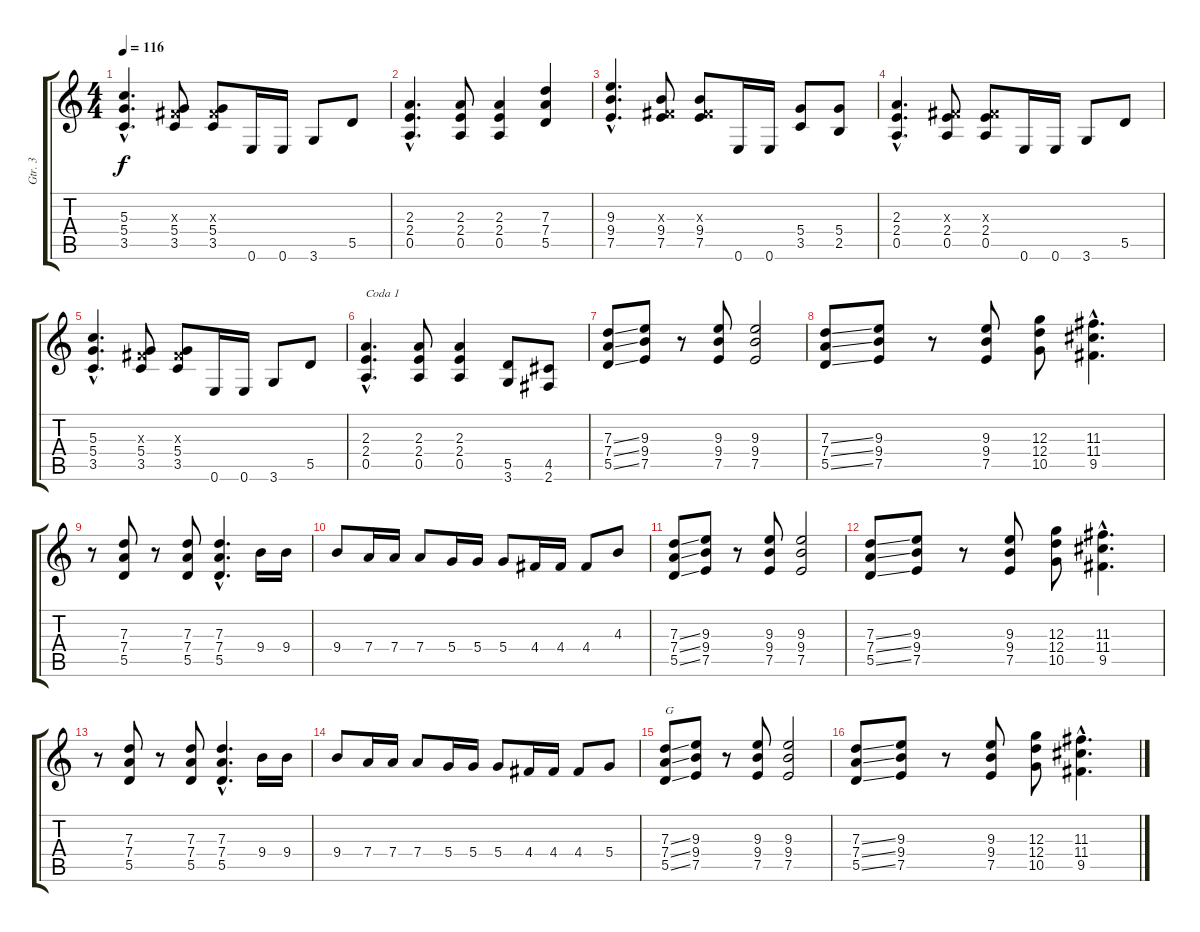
\track ("Gtr. 3" "Gtr. 3") {instrument overdrivenguitar}
\staff {score tabs}
\tuning (E4 B3 G3 D3 A2 E2) {hide}
\ts (4 4)
\tempo 116
\clef g2
\ks c
(5.3{hac} 5.4{hac} 3.5{hac}).4{d dy f} (-1.3{x} 5.4 3.5).8 (-1.3{x} 5.4 3.5).8 0.6.16 0.6.16 3.6.8 5.5.8 |
(2.3{hac} 2.4{hac} 0.5{hac}).4{d} (2.3 2.4 0.5).8 (2.3 2.4 0.5).4 (7.3 7.4 5.5).4 |
(9.3{hac} 9.4{hac} 7.5{hac}).4{d} (-1.3{x} 9.4 7.5).8 (-1.3{x} 9.4 7.5).8 0.6.16 0.6.16 (5.4 3.5).8 (5.4 2.5).8 |
(2.3{hac} 2.4{hac} 0.5{hac}).4{d} (-1.3{x} 2.4 0.5).8 (-1.3{x} 2.4 0.5).8 0.6.16 0.6.16 3.6.8 5.5.8 |
(5.3{hac} 5.4{hac} 3.5{hac}).4{d} (-1.3{x} 5.4 3.5).8 (-1.3{x} 5.4 3.5).8 0.6.16 0.6.16 3.6.8 5.5.8 |
(2.3{hac} 2.4{hac} 0.5{hac}).4{d txt "Coda 1"} (2.3 2.4 0.5).8 (2.3 2.4 0.5).4 (5.5 3.6).8 (4.5 2.6).8 |
(7.3{ss} 7.4{ss} 5.5{ss}).8 (9.3 9.4 7.5).8 r.8 (9.3 9.4 7.5).8 (9.3 9.4 7.5).2 |
(7.3{ss} 7.4{ss} 5.5{ss}).8 (9.3 9.4 7.5).8 r.8 (9.3 9.4 7.5).8 (12.3 12.4 10.5).8 (11.3{hac} 11.4{hac} 9.5{hac}).4{d} |
r.8 (7.3 7.4 5.5).8 r.8 (7.3 7.4 5.5).8 (7.3{hac} 7.4{hac} 5.5{hac}).4{d} 9.4.16 9.4.16 |
9.4.8 7.4.16 7.4.16 7.4.8 5.4.16 5.4.16 5.4.8 4.4.16 4.4.16 4.4.8 4.3.8 |
(7.3{ss} 7.4{ss} 5.5{ss}).8 (9.3 9.4 7.5).8 r.8 (9.3 9.4 7.5).8 (9.3 9.4 7.5).2 |
(7.3{ss} 7.4{ss} 5.5{ss}).8 (9.3 9.4 7.5).8 r.8 (9.3 9.4 7.5).8 (12.3 12.4 10.5).8 (11.3{hac} 11.4{hac} 9.5{hac}).4{d} |
r.8 (7.3 7.4 5.5).8 r.8 (7.3 7.4 5.5).8 (7.3{hac} 7.4{hac} 5.5{hac}).4{d} 9.4.16 9.4.16 |
9.4.8 7.4.16 7.4.16 7.4.8 5.4.16 5.4.16 5.4.8 4.4.16 4.4.16 4.4.8 5.4.8 |
(7.3{ss} 7.4{ss} 5.5{ss}).8{txt "G"} (9.3 9.4 7.5).8 r.8 (9.3 9.4 7.5).8 (9.3 9.4 7.5).2 |
(7.3{ss} 7.4{ss} 5.5{ss}).8 (9.3 9.4 7.5).8 r.8 (9.3 9.4 7.5).8 (12.3 12.4 10.5).8 (11.3{hac} 11.4{hac} 9.5{hac}).4{d}
